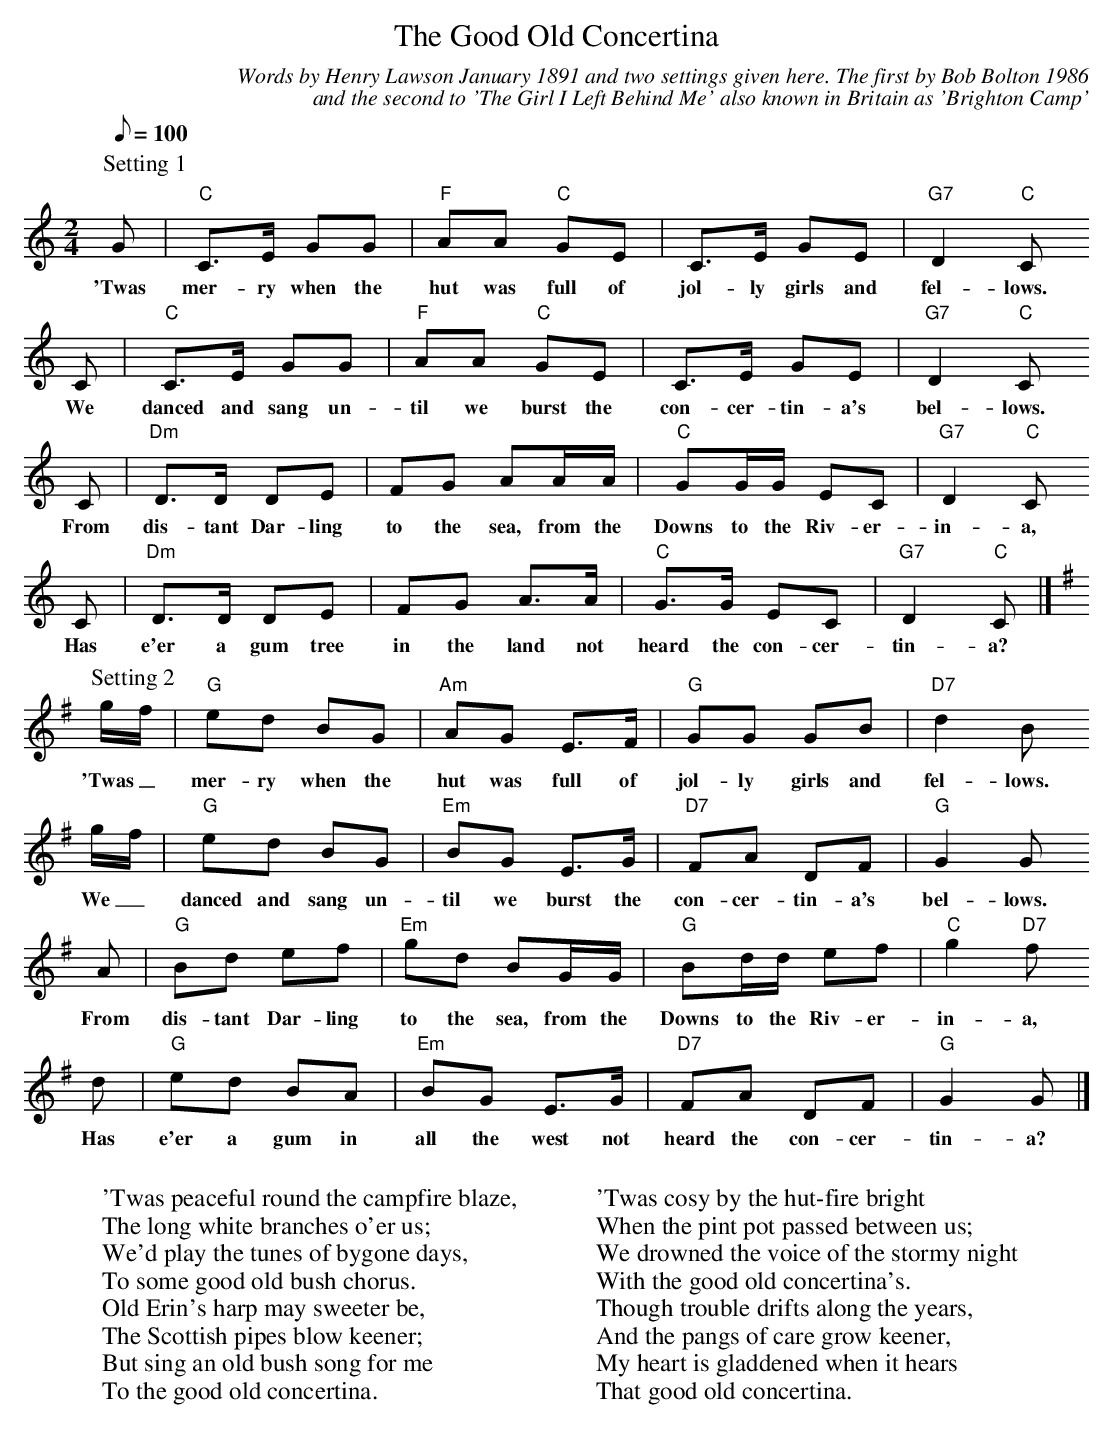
X:1
T:Good Old Concertina, The
C:Words by Henry Lawson January 1891 and two settings given here. The first by Bob Bolton 1986
C:and the second to 'The Girl I Left Behind Me' also known in Britain as 'Brighton Camp'
M:2/4
L:1/8
Q:100
K:Cmaj
P:Setting 1
G|"C"C>E GG|"F"AA "C"GE|C>E GE|"G7"D2"C"C
w:'Twas mer-ry when the hut was full of jol-ly girls and fel-lows.
C|"C"C>E GG|"F"AA "C"GE|C>E GE|"G7"D2"C"C
w:We danced and sang un-til we burst the con-cer-tin-a's bel-lows.
C|"Dm"D>D DE|FG AA/A/|"C"GG/G/ EC|"G7"D2"C"C
w:From dis-tant Dar-ling to the sea, from the Downs to the Riv-er-in-a,
C|"Dm"D>D DE|FG A>A|"C"G>G EC|"G7"D2"C"C|]
w:Has e'er a gum tree in the land not heard the con-cer-tin-a?
K:Gmaj
P:Setting 2
g/f/|"G"ed BG|"Am"AG E>F|"G"GG GB|"D7"d2 B
w:'Twas_ mer-ry when the hut was full of jol-ly girls and fel-lows.
g/f/|"G"ed BG|"Em"BG E>G|"D7"FA DF|"G"G2 G
w:We_ danced and sang un-til we burst the con-cer-tin-a's bel-lows.
A|"G"Bd ef|"Em"gd BG/G/|"G"Bd/d/ ef|"C"g2"D7"f
w:From dis-tant Dar-ling to the sea, from the Downs to the Riv-er-in-a,
d|"G"ed BA|"Em"BG E>G|"D7"FA DF|"G"G2 G|]
w:Has e'er a gum in all the west not heard the con-cer-tin-a?
W:
W:'Twas peaceful round the campfire blaze,
W:The long white branches o'er us;
W:We'd play the tunes of bygone days,
W:To some good old bush chorus.
W:Old Erin's harp may sweeter be,
W:The Scottish pipes blow keener;
W:But sing an old bush song for me
W:To the good old concertina.
W:
W:
W:'Twas cosy by the hut-fire bright
W:When the pint pot passed between us;
W:We drowned the voice of the stormy night
W:With the good old concertina's.
W:Though trouble drifts along the years,
W:And the pangs of care grow keener,
W:My heart is gladdened when it hears
W:That good old concertina.
